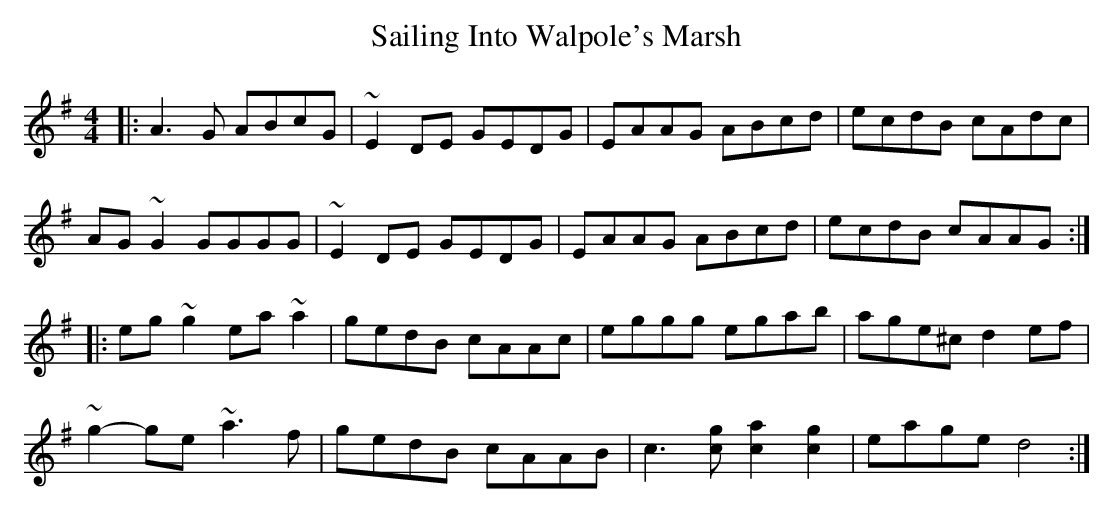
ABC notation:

X:1
T: Sailing Into Walpole's Marsh
M: 4/4
L: 1/8
K: Ador
|:A3G ABcG|~E2DE GEDG|EAAG ABcd| ecdB cAdc|
AG~G2 GGGG|~E2DE GEDG|EAAG ABcd| ecdB cAAG:|
|:eg ~g2 ea ~a2| gedB cAAc| eggg egab|age^c d2 ef|
~g2-ge~a3f|gedB cAAB| c3 [cg] [ca]2 [cg]2 | eaged4:|
